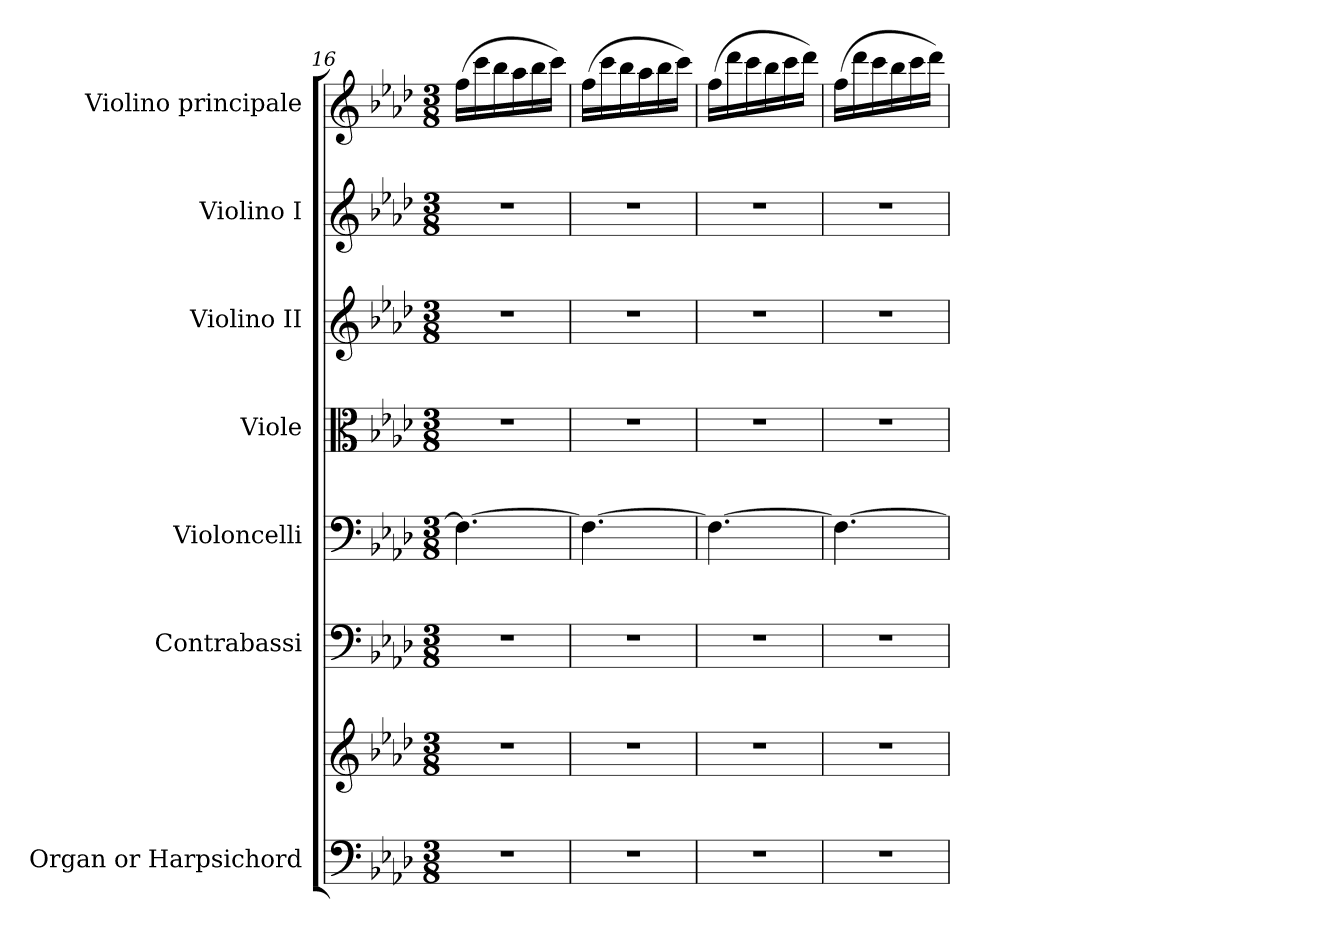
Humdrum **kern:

**kern	**kern	**kern	**kern	**kern	**kern	**kern	**kern
*part7	*part7	*part6	*part5	*part4	*part3	*part2	*part1
*staff8	*staff7	*staff6	*staff5	*staff4	*staff3	*staff2	*staff1
*I"Organ or Harpsichord	*	*I"Contrabassi	*I"Violoncelli	*I"Viole	*I"Violino II	*I"Violino I	*I"Violino principale
*I'Hch.	*	*I'Cbs.	*I'Vcl.	*I'Vle.	*I'Vln. II	*I'Vln. I	*I'Vln.
*clefF4	*clefG2	*clefF4	*clefF4	*clefC3	*clefG2	*clefG2	*clefG2
*	*	*ITrd7c12	*	*	*	*	*
*k[b-e-a-d-]	*k[b-e-a-d-]	*k[b-e-a-d-]	*k[b-e-a-d-]	*k[b-e-a-d-]	*k[b-e-a-d-]	*k[b-e-a-d-]	*k[b-e-a-d-]
*M3/8	*M3/8	*M3/8	*M3/8	*M3/8	*M3/8	*M3/8	*M3/8
=16	=16	=16	=16	=16	=16	=16	=16
4.r	4.r	4.r	4.F\_	4.r	4.r	4.r	(>16ff\LL
.	.	.	.	.	.	.	16ccc\
.	.	.	.	.	.	.	16bb-\
.	.	.	.	.	.	.	16aa-\
.	.	.	.	.	.	.	16bb-\
.	.	.	.	.	.	.	16ccc\JJ)
=17	=17	=17	=17	=17	=17	=17	=17
4.r	4.r	4.r	4.F\_	4.r	4.r	4.r	(>16ff\LL
.	.	.	.	.	.	.	16ccc\
.	.	.	.	.	.	.	16bb-\
.	.	.	.	.	.	.	16aa-\
.	.	.	.	.	.	.	16bb-\
.	.	.	.	.	.	.	16ccc\JJ)
=18	=18	=18	=18	=18	=18	=18	=18
4.r	4.r	4.r	4.F\_	4.r	4.r	4.r	(>16ff\LL
.	.	.	.	.	.	.	16ddd-\
.	.	.	.	.	.	.	16ccc\
.	.	.	.	.	.	.	16bb-\
.	.	.	.	.	.	.	16ccc\
.	.	.	.	.	.	.	16ddd-\JJ)
!!LO:LB:g=z
=19	=19	=19	=19	=19	=19	=19	=19
4.r	4.r	4.r	4.F\_	4.r	4.r	4.r	(>16ff\LL
.	.	.	.	.	.	.	16ddd-\
.	.	.	.	.	.	.	16ccc\
.	.	.	.	.	.	.	16bb-\
.	.	.	.	.	.	.	16ccc\
.	.	.	.	.	.	.	16ddd-\JJ)
=	=	=	=	=	=	=	=
*-	*-	*-	*-	*-	*-	*-	*-
